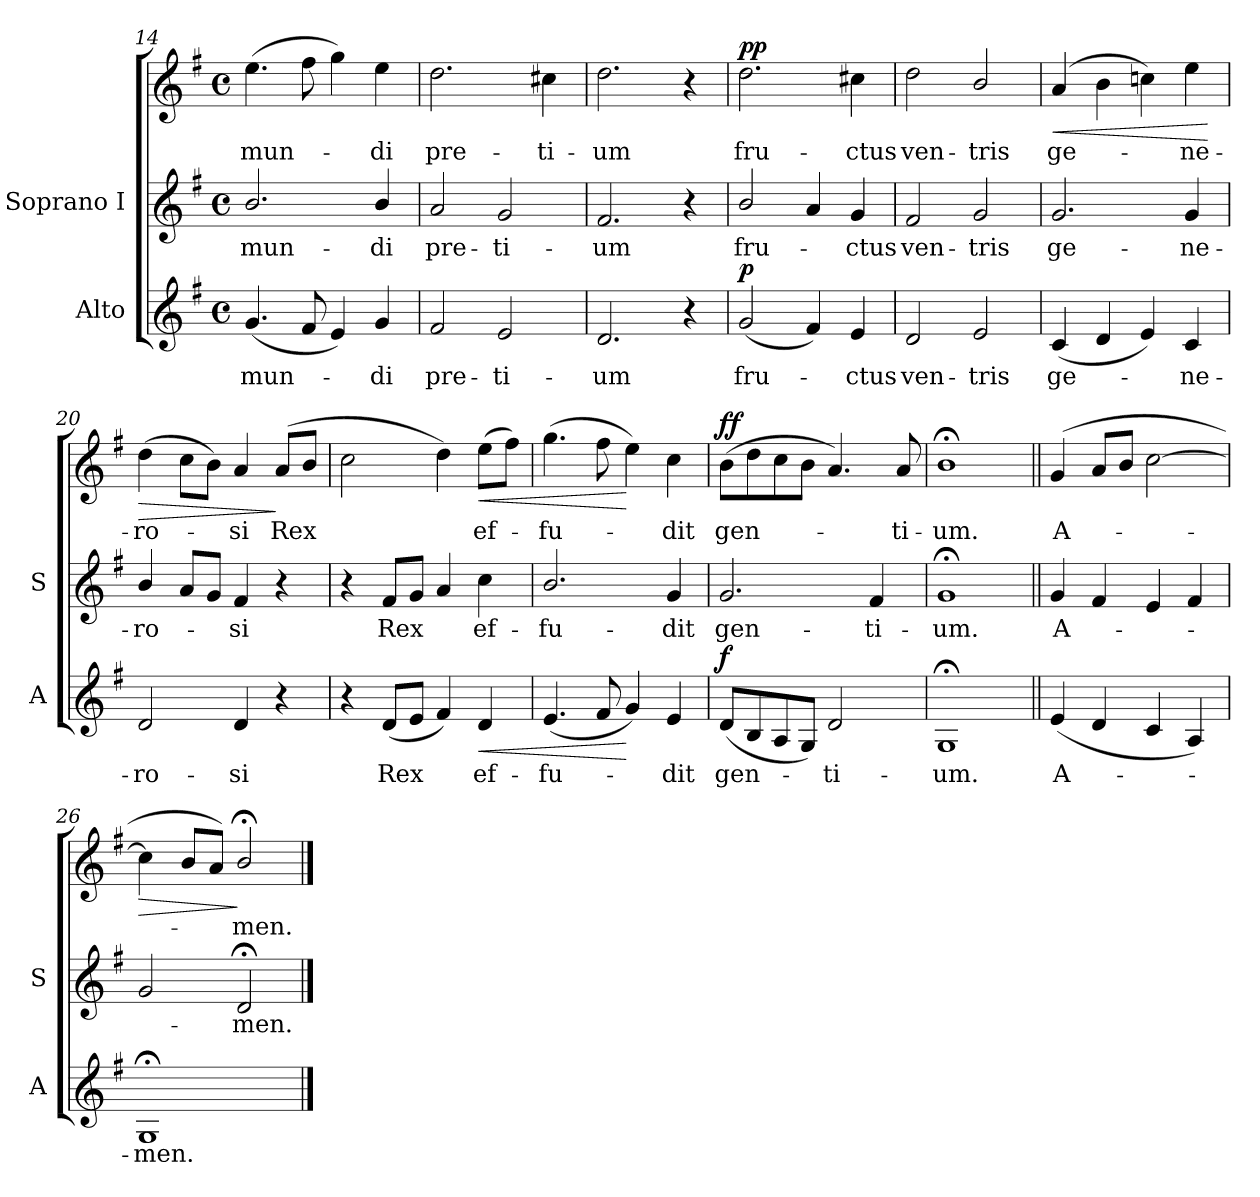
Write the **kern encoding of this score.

**kern	**text	**dynam	**kern	**text	**kern	**text	**dynam
*part2	*part2	*part2	*part1	*part1	*part1	*part1	*part1
*staff3	*staff3	*staff3	*staff2	*staff2	*staff1	*staff1	*staff1/2
*I"Alto	*	*	*I"Soprano I	*	*	*	*
*I'A	*	*	*I'S	*	*	*	*
!!LO:LB:g=z
*clefG2	*	*	*clefG2	*	*clefG2	*	*
*k[f#]	*	*	*k[f#]	*	*k[f#]	*	*
*G:	*	*	*G:	*	*G:	*	*
*M4/4	*	*	*M4/4	*	*M4/4	*	*
*met(c)	*	*	*met(c)	*	*met(c)	*	*
=14	=14	=14	=14	=14	=14	=14	=14
!	!LO:LY:b	!	!	!LO:LY:b	!	!LO:LY:b	!
(<4.g	mun-	.	2.b/	mun-	(>4.ee	mun-	.
8f#	.	.	.	.	8ff#	.	.
4e)	.	.	.	.	4gg)	.	.
!	!LO:LY:b	!	!	!LO:LY:b	!	!LO:LY:b	!
4g	di	.	4b/	-di	4ee	di	.
=15	=15	=15	=15	=15	=15	=15	=15
!	!LO:LY:b	!	!	!LO:LY:b	!	!LO:LY:b	!
2f#	pre-	.	2a	-pre-	2.dd	pre-	.
!	!LO:LY:b	!	!	!LO:LY:b	!	!	!
2e	-ti-	.	2g	-ti-	.	.	.
!	!	!	!	!	!	!LO:LY:b	!
.	.	.	.	.	4cc#X	-ti-	.
=16	=16	=16	=16	=16	=16	=16	=16
!	!LO:LY:b	!	!	!LO:LY:b	!	!LO:LY:b	!
2.d	-um	.	2.f#	um	2.dd	-um	.
4r	.	.	4r	.	4r	.	.
=17	=17	=17	=17	=17	=17	=17	=17
!	!LO:LY:b	!LO:DY:b	!	!LO:LY:b	!	!LO:LY:b	!LO:DY:b=2
!	!	!	!	!	!	!	!LO:DY:n=1:b
(<2g	fru-	p	2b/	fru-	2.dd	fru-	p p
4f#)	.	.	4a	.	.	.	.
!	!LO:LY:b	!	!	!LO:LY:b	!	!LO:LY:b	!
4e	ctus	.	4g	ctus	4cc#X	-ctus	.
=18	=18	=18	=18	=18	=18	=18	=18
!	!LO:LY:b	!	!	!LO:LY:b	!	!LO:LY:b	!
2d	ven-	.	2f#	ven-	2dd	ven-	.
!	!LO:LY:b	!	!	!LO:LY:b	!	!LO:LY:b	!
2e	-tris	.	2g	-tris	2b/	-tris	.
=19	=19	=19	=19	=19	=19	=19	=19
!	!LO:LY:b	!	!	!LO:LY:b	!	!LO:LY:b	!LO:HP:b
(<4c	ge-	.	2.g	-ge-	(>4a	ge-	<
4d	.	.	.	.	4b	.	.
4e)	.	.	.	.	4ccn)	.	.
!	!LO:LY:b	!	!	!LO:LY:b	!	!LO:LY:b	!
4c	ne-	.	4g	-ne-	4ee	ne-	.
.	.	.	.	.	.	.	[
=20	=20	=20	=20	=20	=20	=20	=20
!	!LO:LY:b	!	!	!LO:LY:b	!	!LO:LY:b	!LO:HP:b
2d	-ro-	.	4b/	ro-	(>4dd	-ro-	>
.	.	.	8aL	.	8ccL	.	.
.	.	.	8gJ	.	8bJ)	.	.
!	!LO:LY:b	!	!	!LO:LY:b	!	!LO:LY:b	!
4d	-si	.	4f#	si	4a	si	.
!	!	!	!	!	!	!LO:LY:b	!
4r	.	.	4r	.	(>8aL	Rex	]
.	.	.	.	.	8bJ	.	.
!!LO:LB:g=z
=21	=21	=21	=21	=21	=21	=21	=21
4r	.	.	4r	.	2cc	.	.
!	!LO:LY:b	!	!	!LO:LY:b	!	!	!
(<8dL	Rex	.	8f#L	Rex	.	.	.
8eJ	.	.	8gJ	.	.	.	.
4f#)	.	.	4a	.	4dd)	.	.
!	!LO:LY:b	!LO:HP:b	!	!LO:LY:b	!	!LO:LY:b	!LO:HP:b
4d	ef-	<	4cc	ef-	(>8eeL	ef-	<
.	.	.	.	.	8ff#J)	.	.
=22	=22	=22	=22	=22	=22	=22	=22
!	!LO:LY:b	!	!	!LO:LY:b	!	!LO:LY:b	!
(<4.e	-fu-	.	2.b/	fu-	(>4.gg	-fu-	.
8f#	.	.	.	.	8ff#	.	.
4g)	.	[	.	.	4ee)	.	[
!	!LO:LY:b	!	!	!LO:LY:b	!	!LO:LY:b	!
4e	dit	.	4g	-dit	4cc	dit	.
=23	=23	=23	=23	=23	=23	=23	=23
!	!LO:LY:b	!LO:DY:b	!	!LO:LY:b	!	!LO:LY:b	!LO:DY:b=2
!	!	!	!	!	!	!	!LO:DY:n=1:b
(<8dL	gen-	f	2.g	-gen-	(>8bL	gen-	f f
8B	.	.	.	.	8dd	.	.
8A	.	.	.	.	8cc	.	.
8GJ)	.	.	.	.	8bJ	.	.
!	!LO:LY:b	!	!	!	!	!	!
2d	ti-	.	.	.	4.a)	.	.
!	!	!	!	!LO:LY:b	!	!	!
.	.	.	4f#	-ti-	.	.	.
!	!	!	!	!	!	!LO:LY:b	!
.	.	.	.	.	8a	ti-	.
=24	=24	=24	=24	=24	=24	=24	=24
!	!LO:LY:b	!	!	!LO:LY:b	!	!LO:LY:b	!
1G;<	-um.	.	1g;<	um.	1b;<	-um.	.
=25||	=25||	=25||	=25||	=25||	=25||	=25||	=25||
!	!LO:LY:b	!	!	!LO:LY:b	!	!LO:LY:b	!
(<4e	A-	.	4g	A-	(<4g	A-	.
4d	.	.	4f#	.	8aL	.	.
.	.	.	.	.	8bJ	.	.
4c	.	.	4e	.	[2cc	.	.
4A)	.	.	4f#	.	.	.	.
=26	=26	=26	=26	=26	=26	=26	=26
!	!LO:LY:b	!	!	!	!	!	!LO:HP:b
1G;<	men.	.	2g	.	4cc]	.	>
.	.	.	.	.	8bL	.	.
.	.	.	.	.	8aJ)	.	.
!	!	!	!	!LO:LY:b	!	!LO:LY:b	!
.	.	.	2d;<	men.	2b;</	men.	]
==	==	==	==	==	==	==	==
*-	*-	*-	*-	*-	*-	*-	*-
